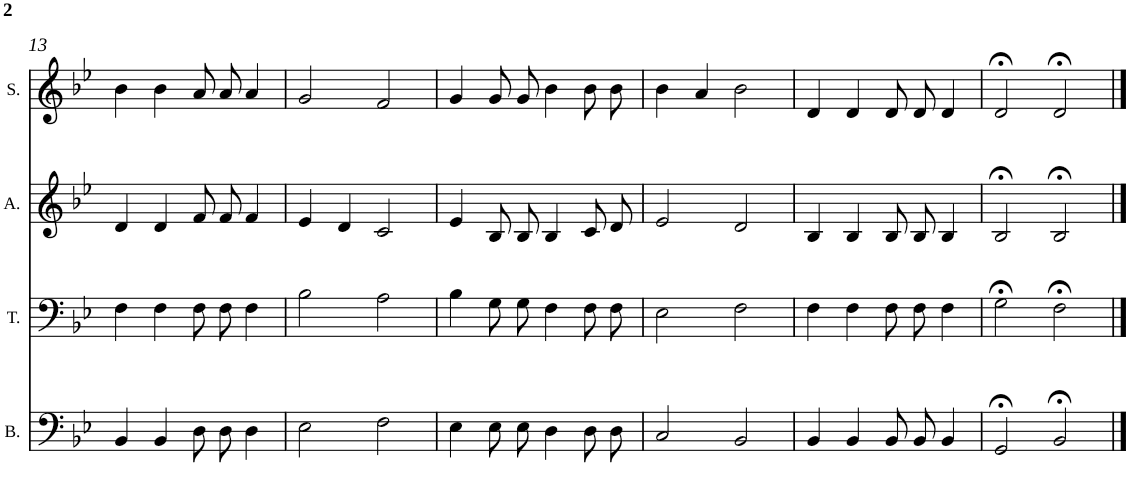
**kern	**kern	**kern	**kern
*part4	*part3	*part2	*part1
*staff4	*staff3	*staff2	*staff1
*I"Bass	*I"Tenor	*I"Alto	*I"Soprano
*I'B.	*I'T.	*I'A.	*I'S.
!!LO:PB:g=z
*clefF4	*clefF4	*clefG2	*clefG2
*k[b-e-]	*k[b-e-]	*k[b-e-]	*k[b-e-]
*B-:	*B-:	*B-:	*B-:
*M4/4	*M4/4	*M4/4	*M4/4
*met(c)	*met(c)	*met(c)	*met(c)
=13	=13	=13	=13
4BB-/	4F\	4d/	4b-\
4BB-/	4F\	4d/	4b-\
8D\L	8F\L	8f/L	8a/L
8D\J	8F\J	8f/J	8a/J
4D\	4F\	4f/	4a/
=14	=14	=14	=14
2E-\	2B-\	4e-/	2g/
.	.	4d/	.
2F\	2A\	2c/	2f/
=15	=15	=15	=15
4E-\	4B-\	4e-/	4g/
8E-\L	8G\L	8B-/L	8g/L
8E-\J	8G\J	8B-/J	8g/J
4D\	4F\	4B-/	4b-\
8D\L	8F\L	8c/L	8b-\L
8D\J	8F\J	8d/J	8b-\J
=16	=16	=16	=16
2C/	2E-\	2e-/	4b-\
.	.	.	4a/
2BB-/	2F\	2d/	2b-\
=17	=17	=17	=17
4BB-/	4F\	4B-/	4d/
4BB-/	4F\	4B-/	4d/
8BB-/L	8F\L	8B-/L	8d/L
8BB-/J	8F\J	8B-/J	8d/J
4BB-/	4F\	4B-/	4d/
=18	=18	=18	=18
2GG;</	2G;<\	2B-;</	2d;</
2BB-;</	2F;<\	2B-;</	2d;</
==	==	==	==
*-	*-	*-	*-
